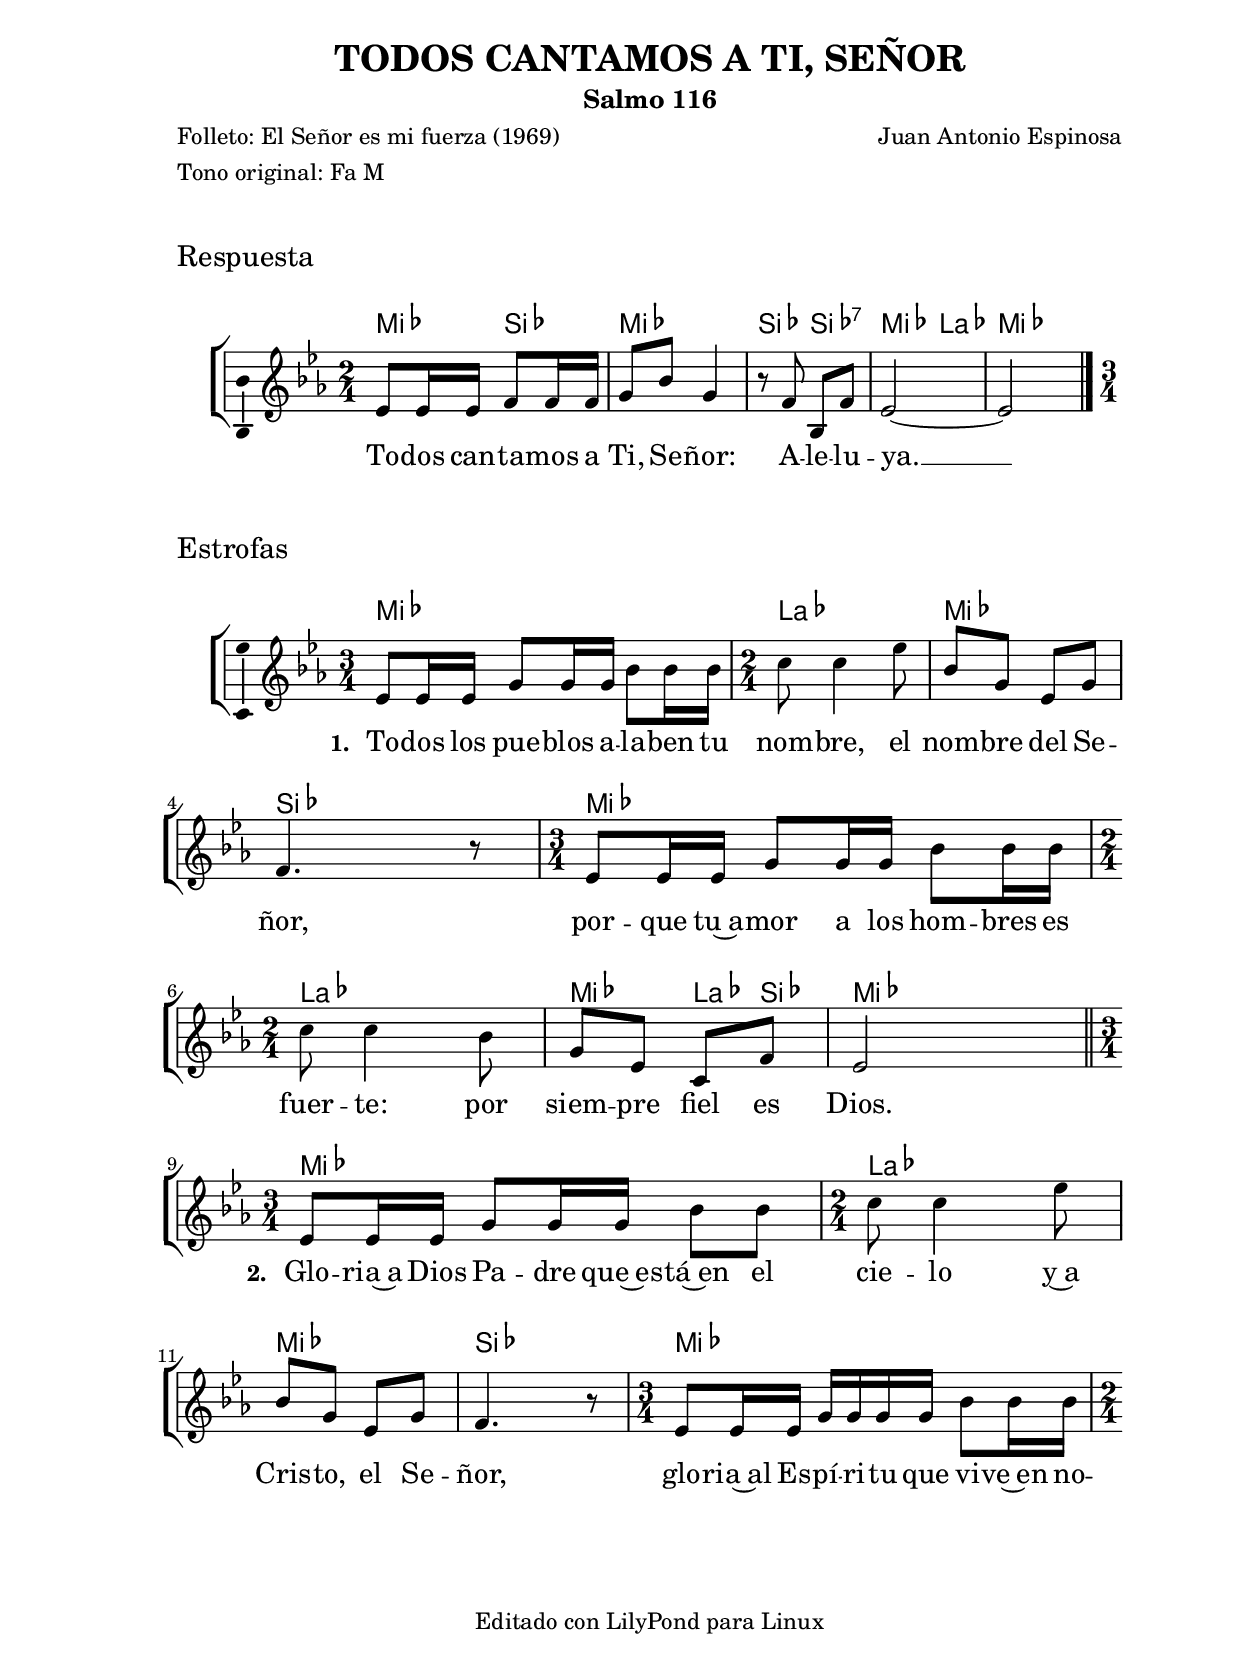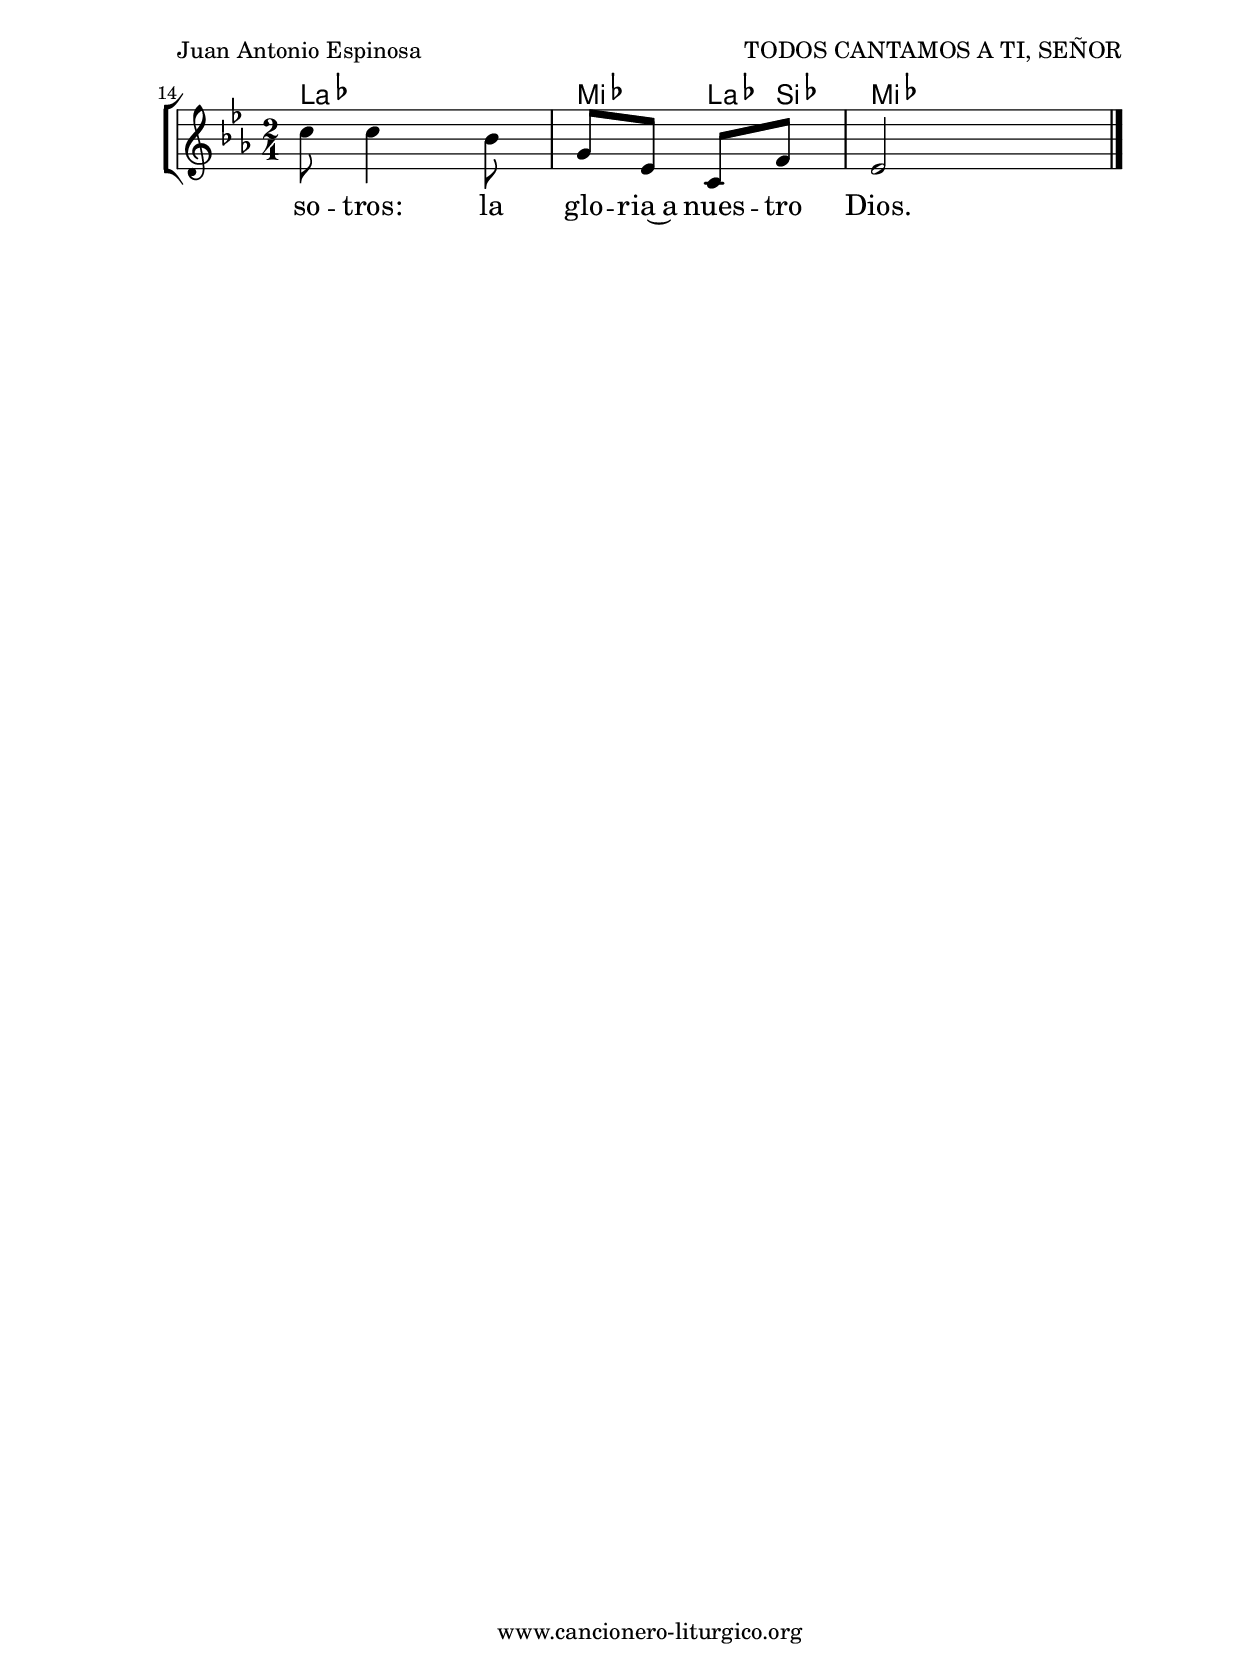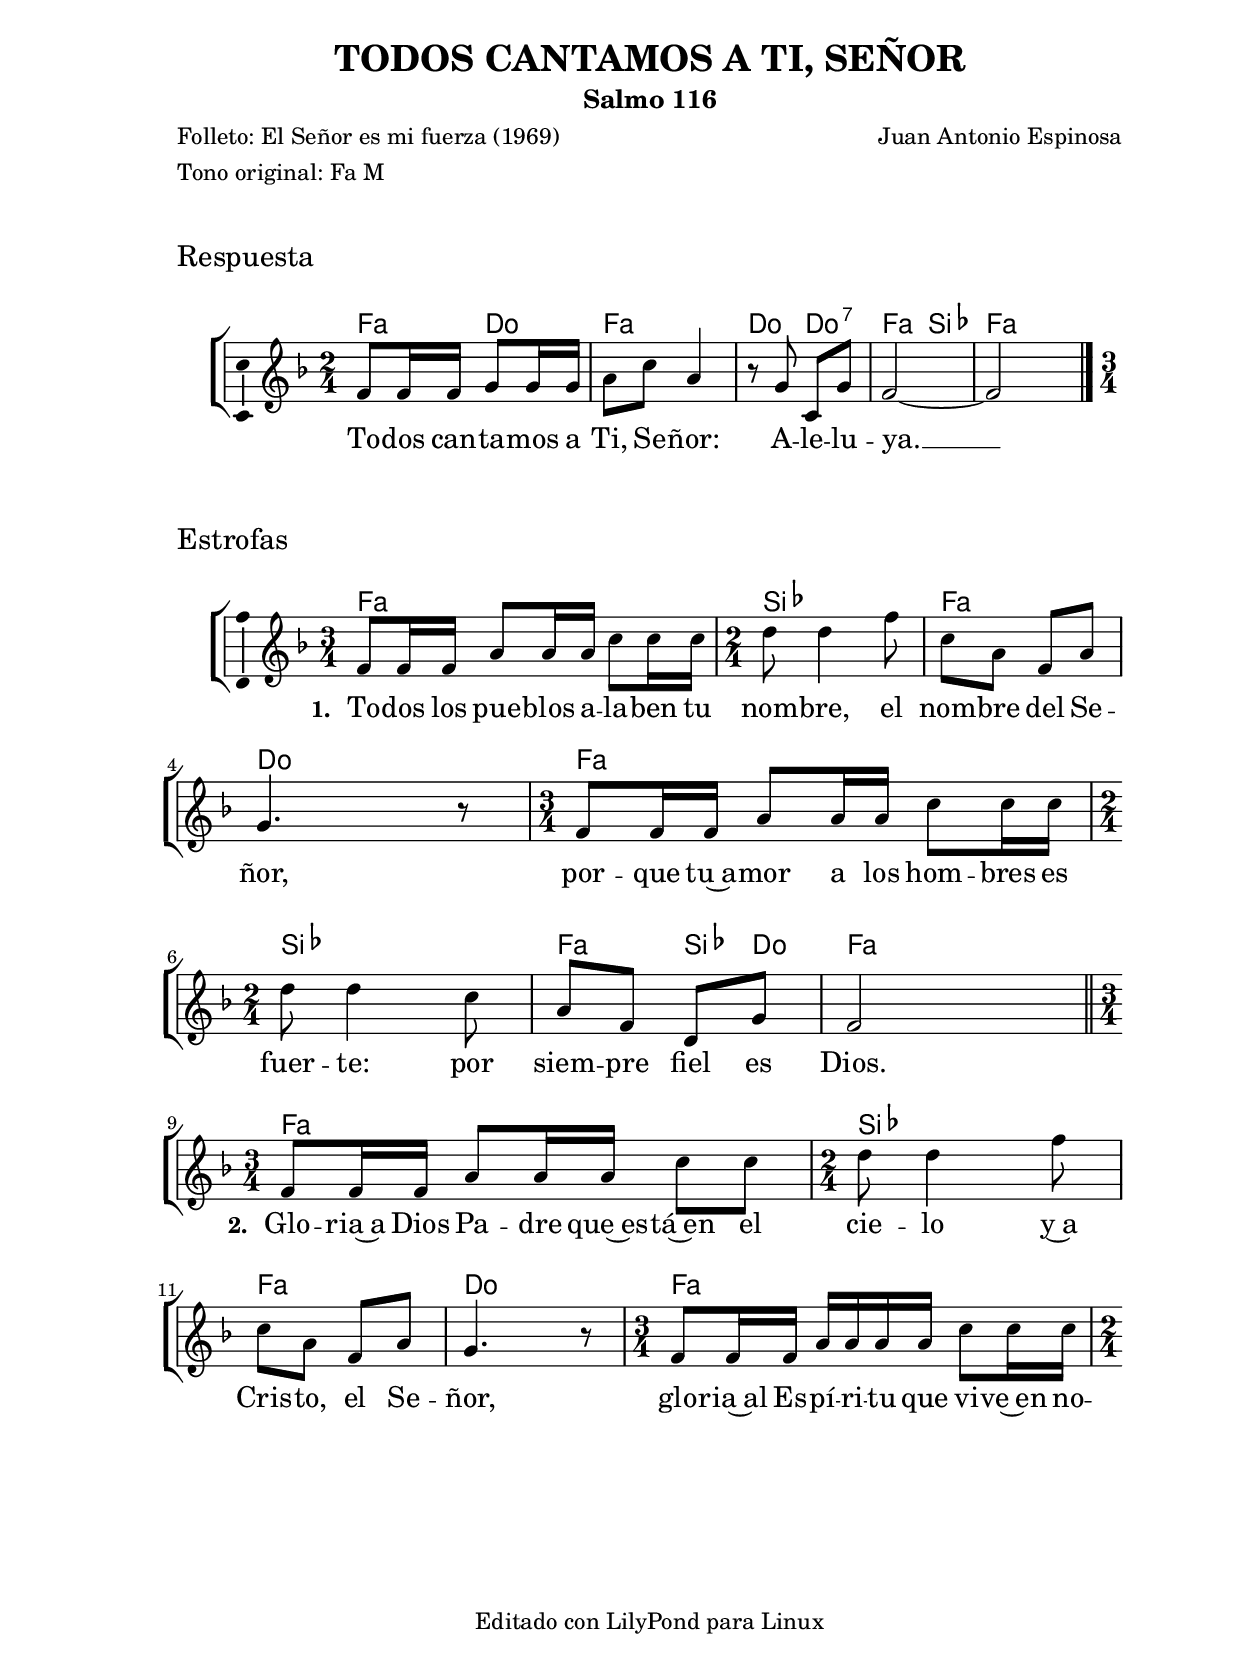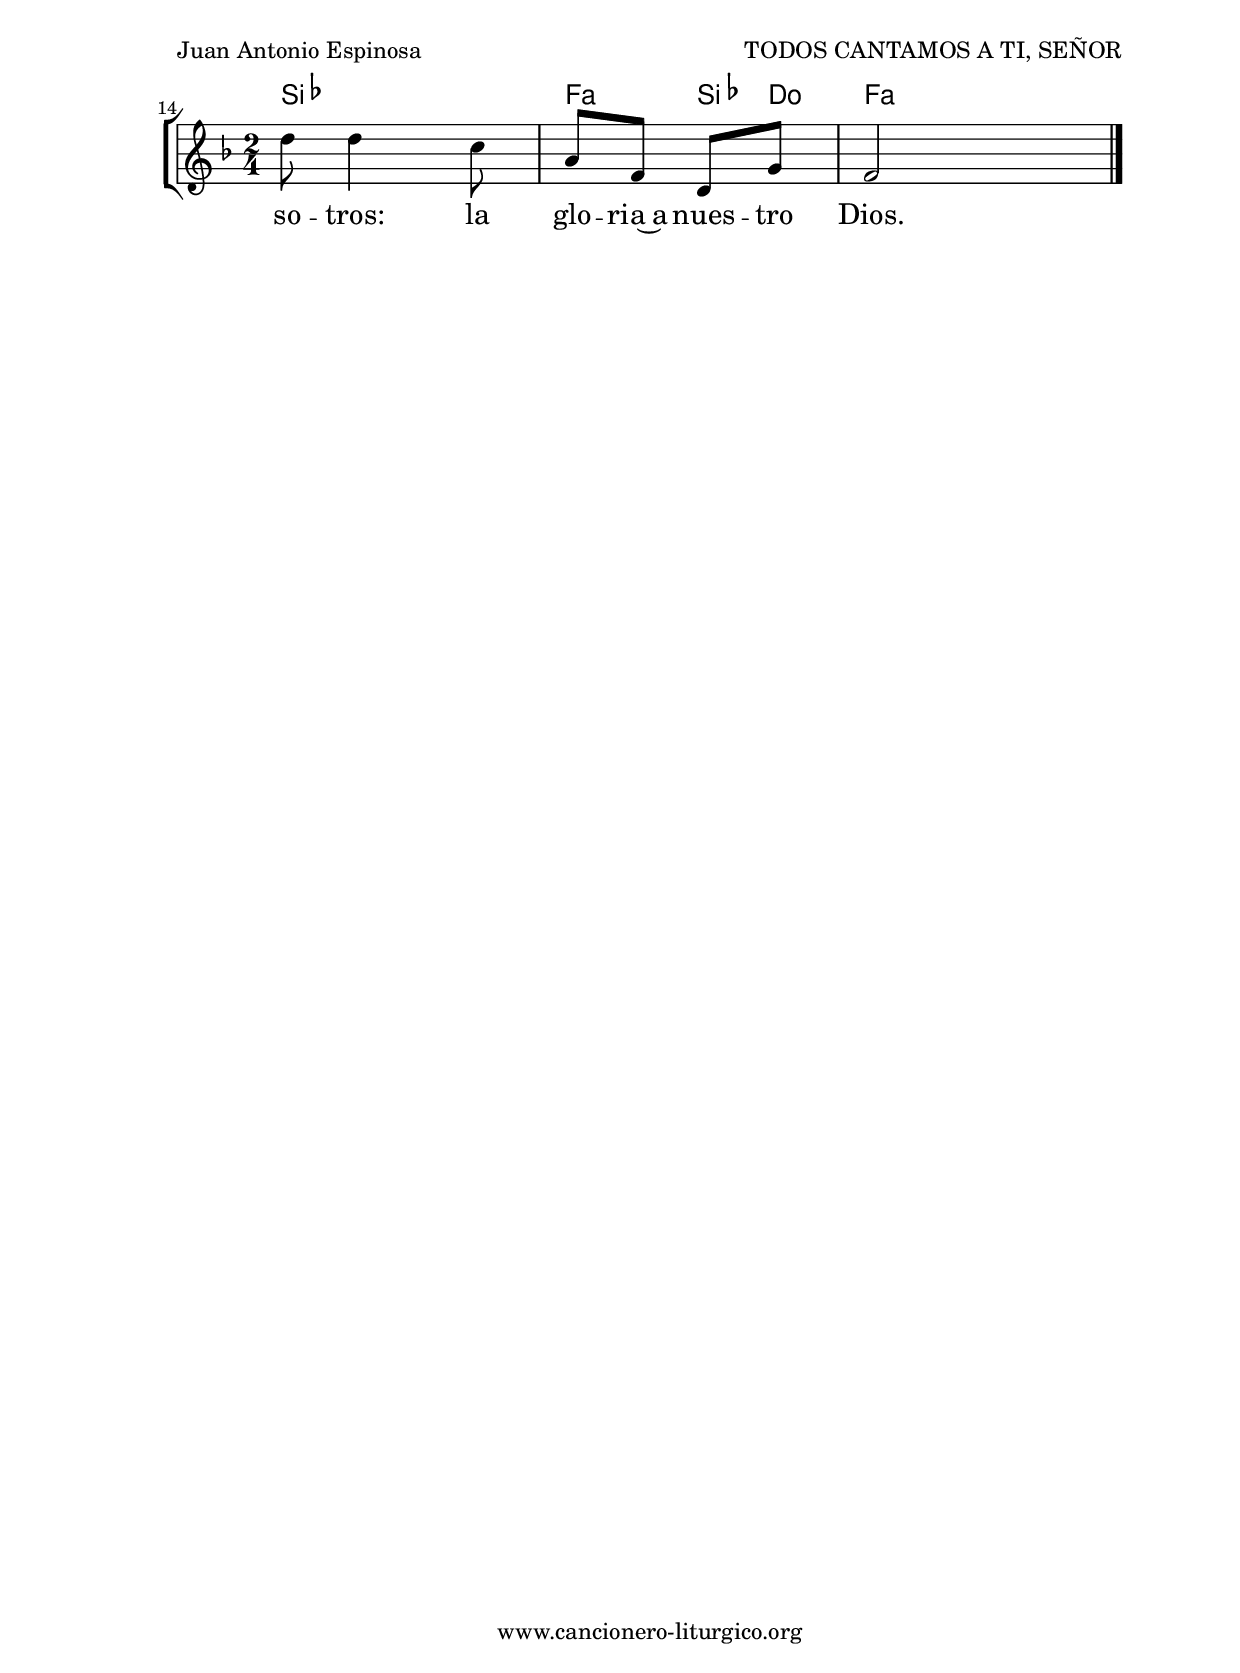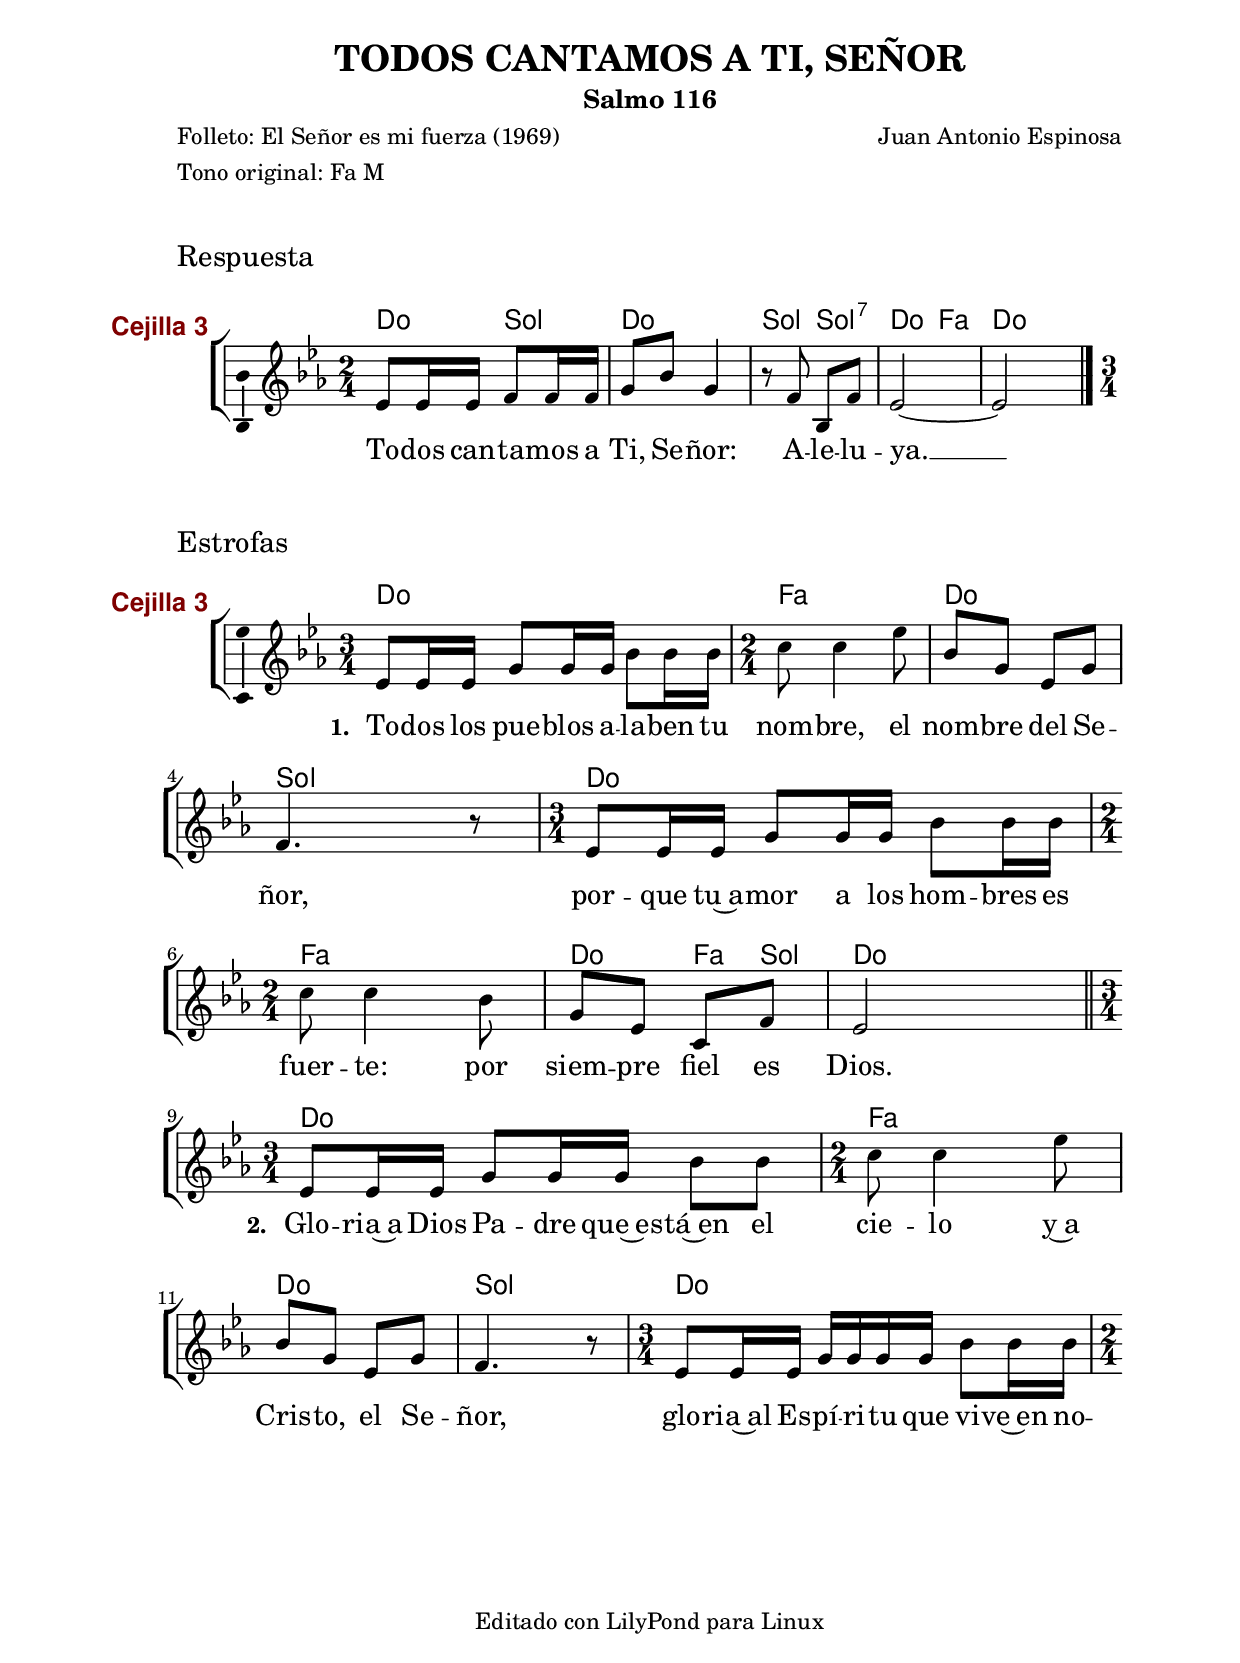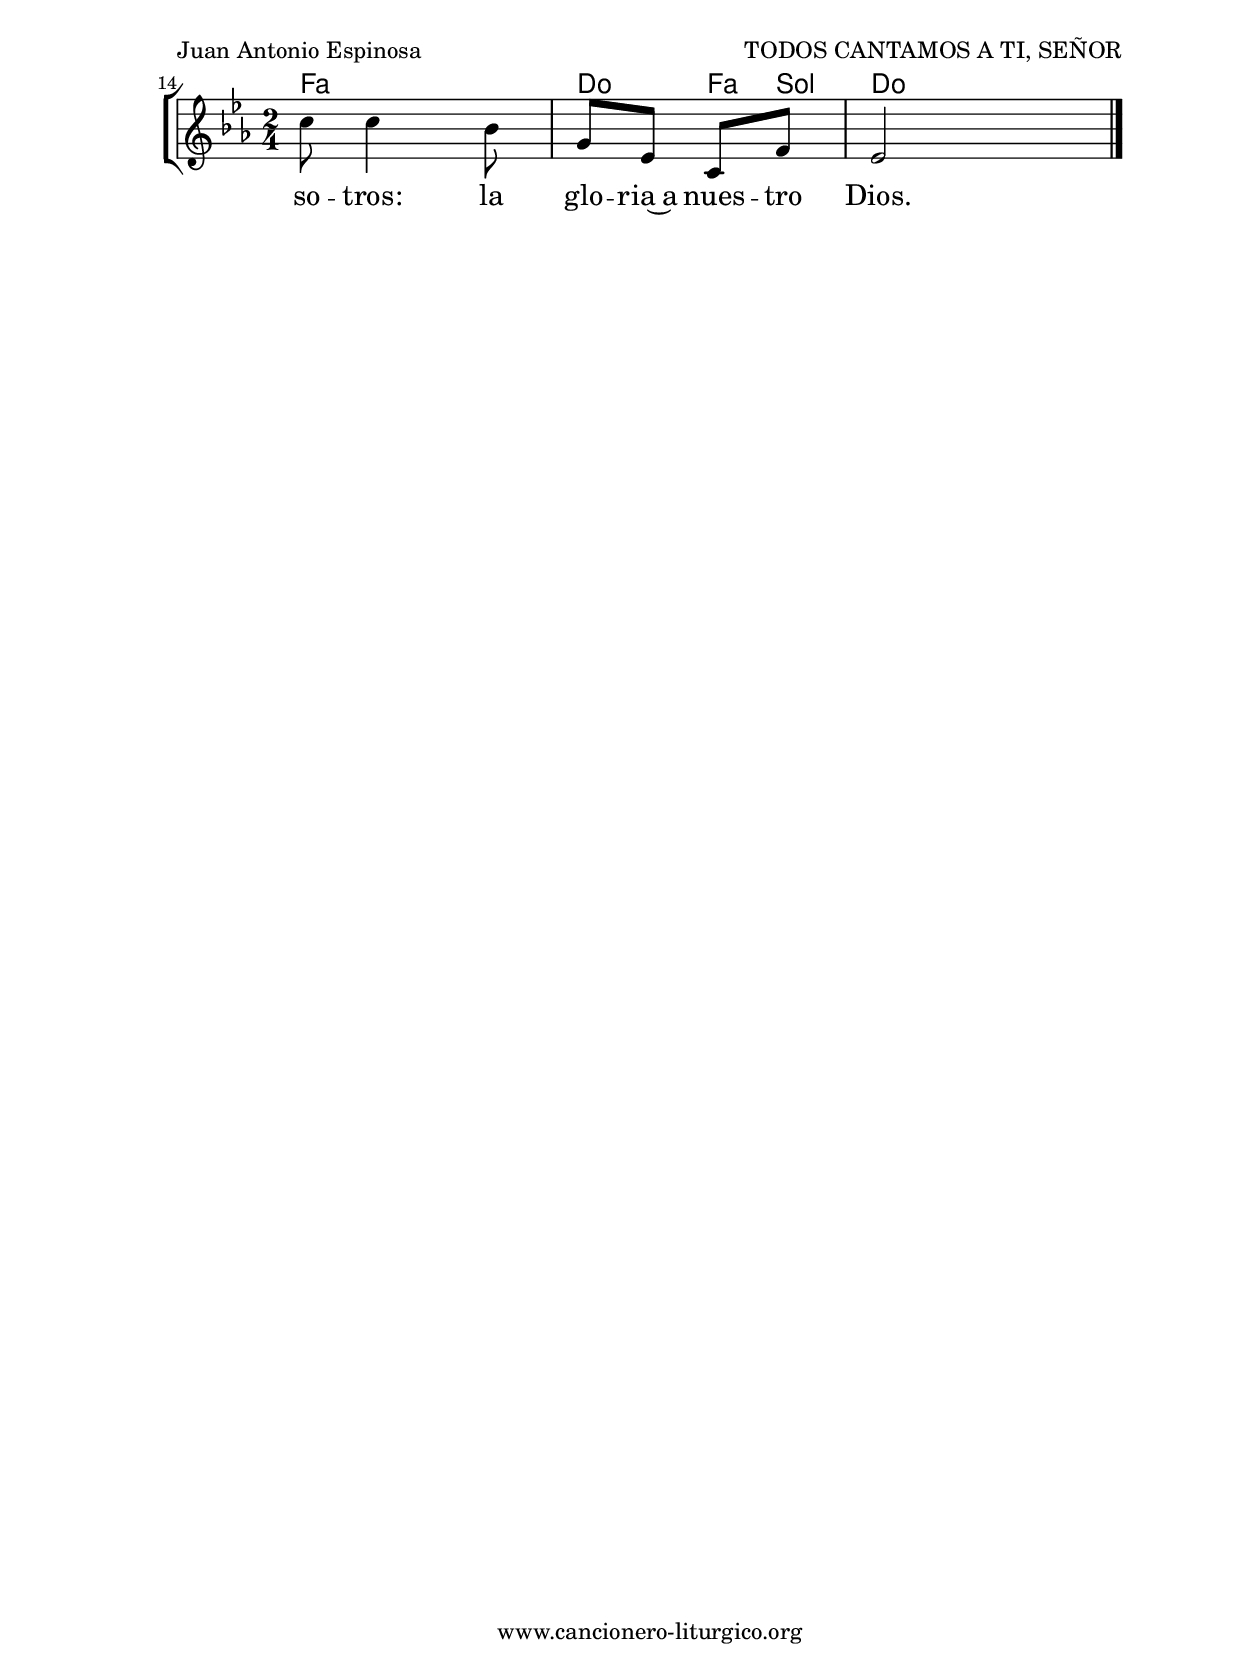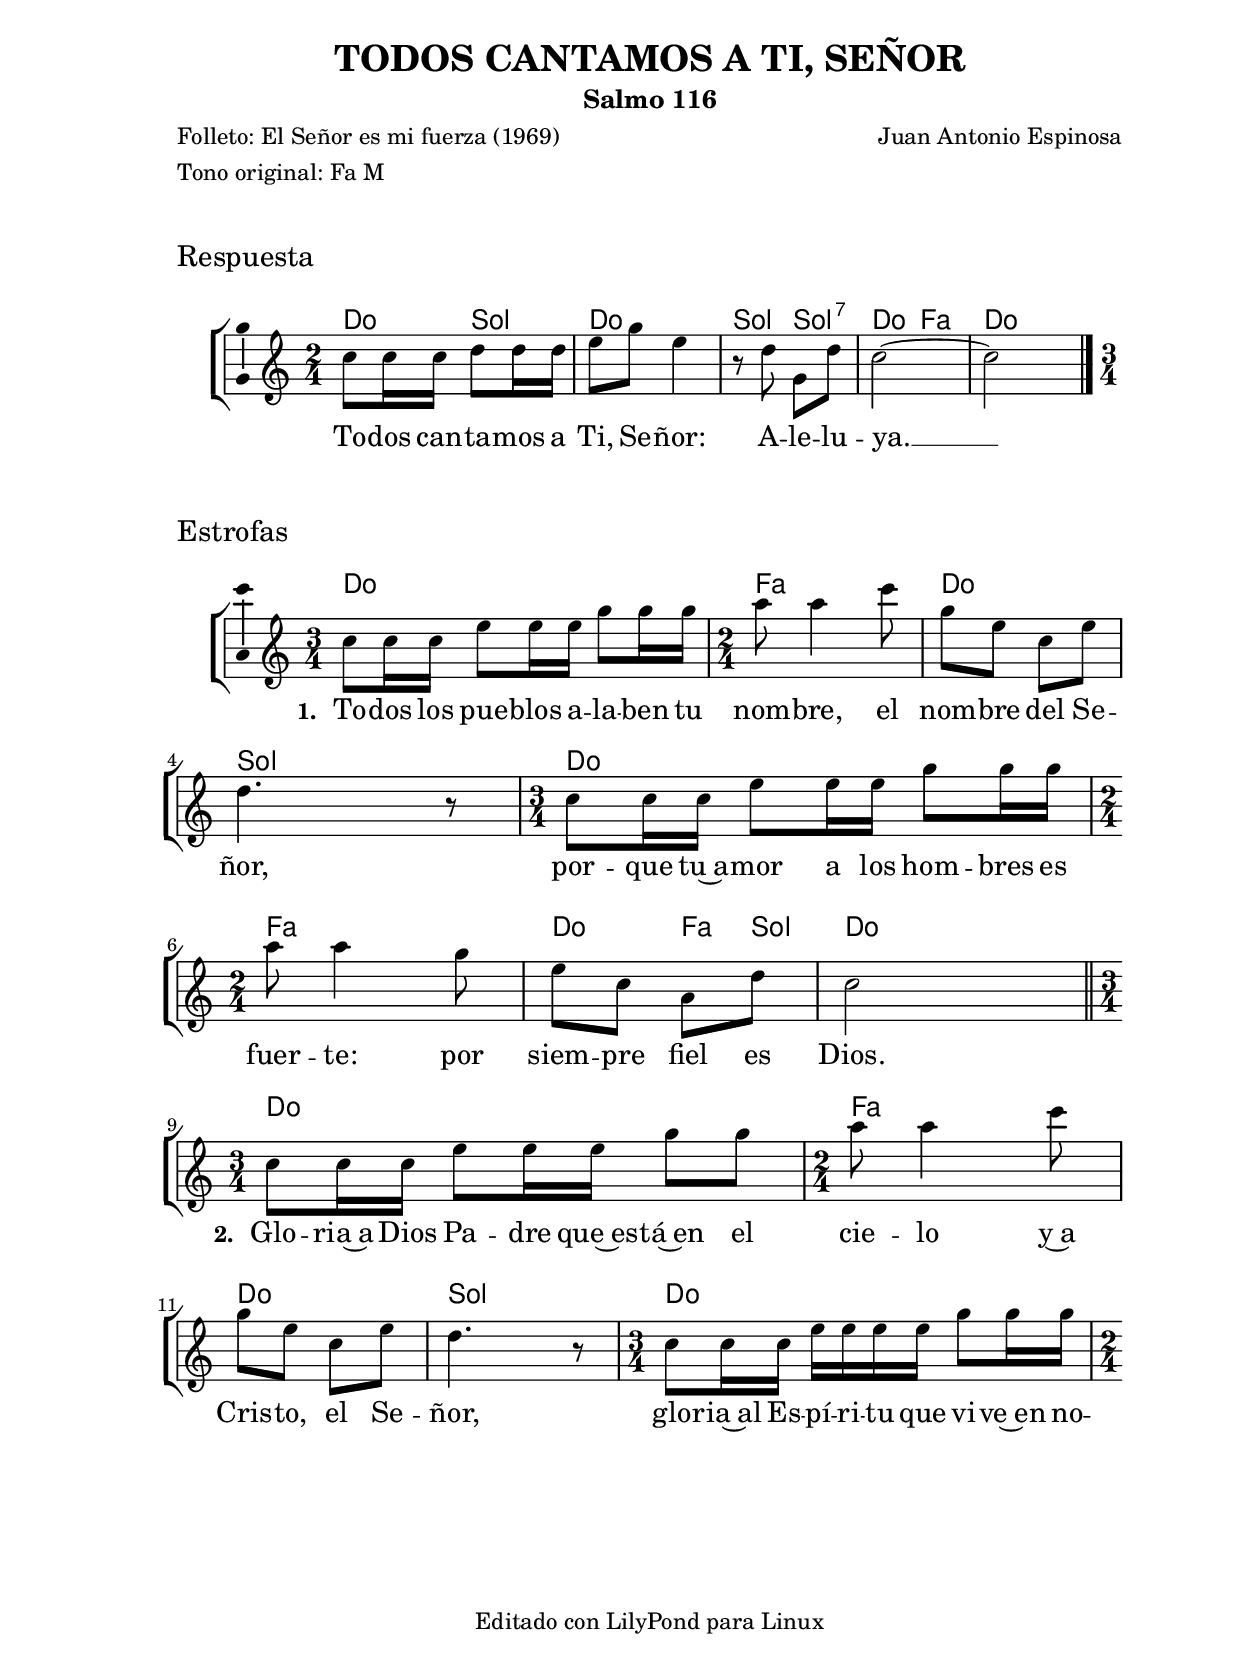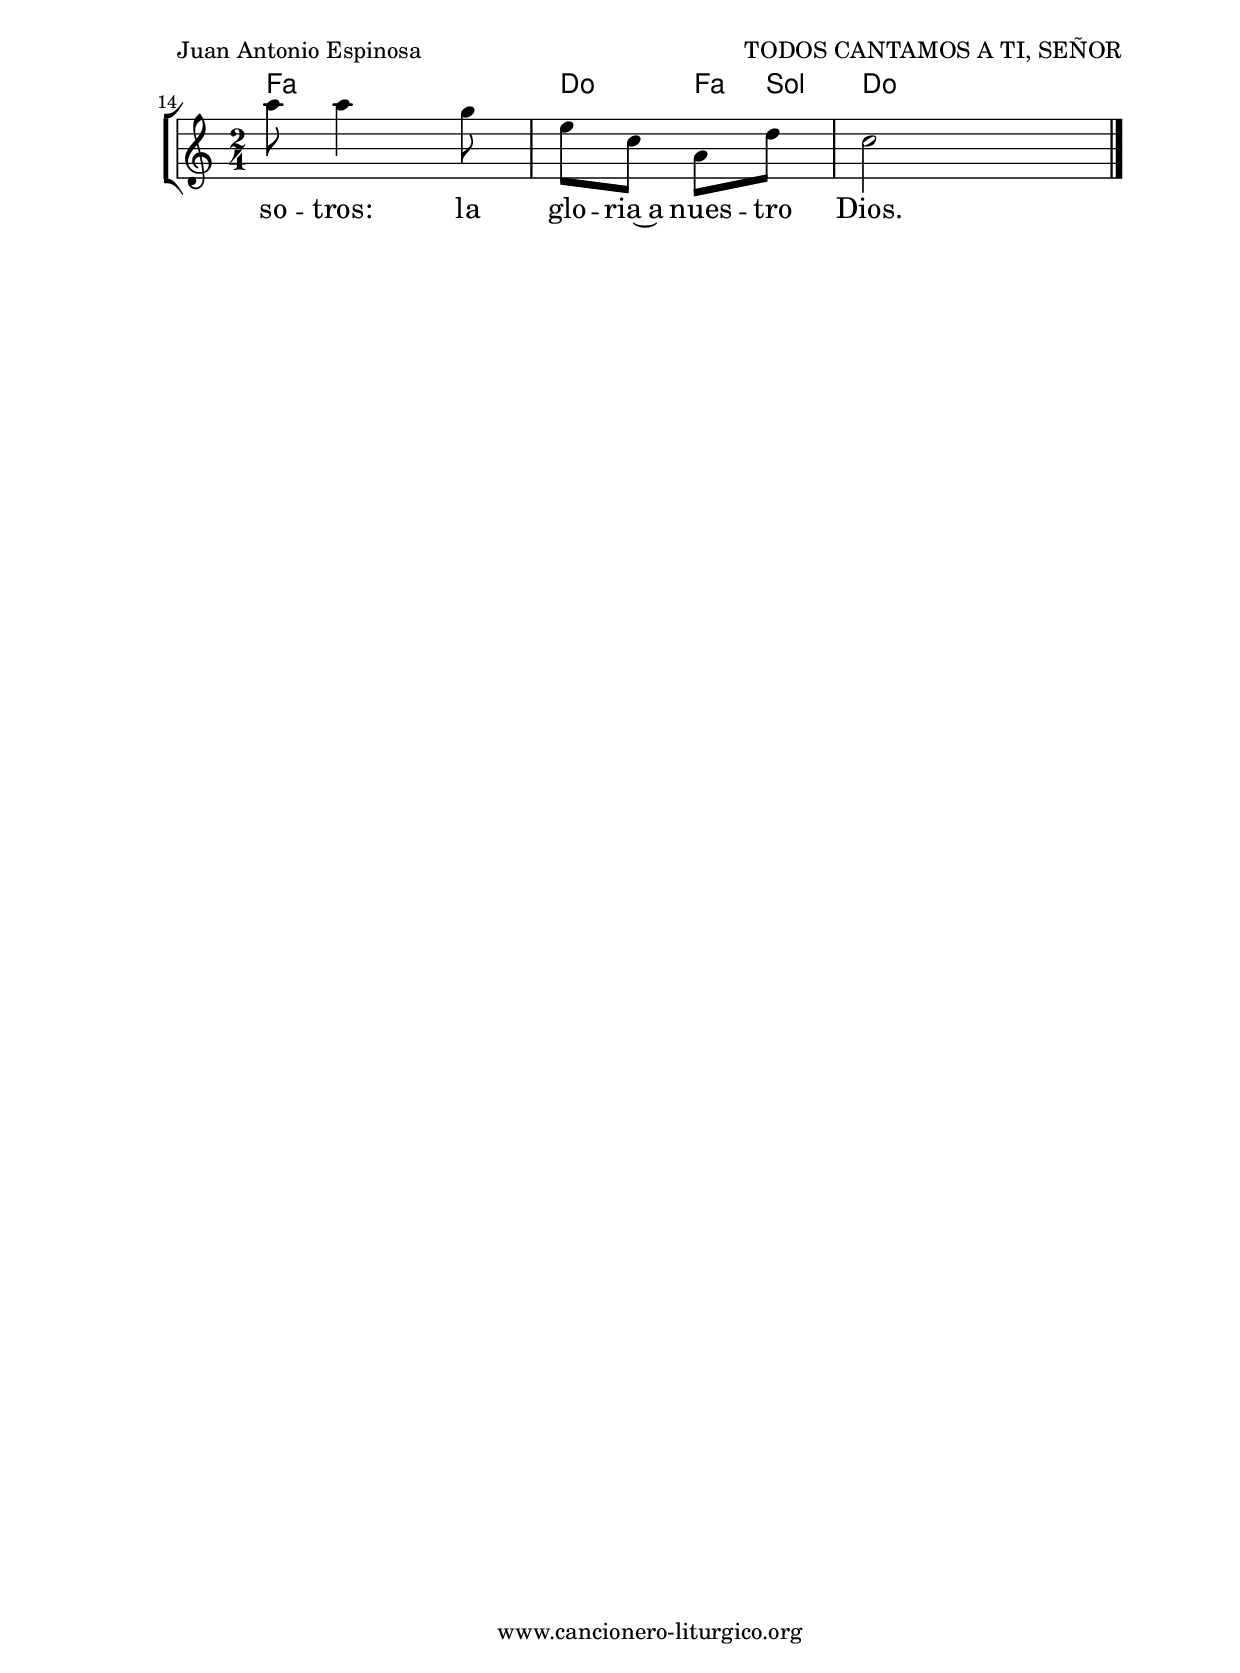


%versión de lilypond para la que se ha escrito esta partitura:
\version "2.16.0"

	%Tamaño papel
	#(set-default-paper-size "a4")
	%Tamaño partitura
	#(set-global-staff-size 20)
	%No responde al pulsar sobre una nota
	#(ly:set-option 'point-and-click #f)

%parámetros del encabezamiento:
\header {
	title = "TODOS CANTAMOS A TI, SEÑOR"
	subtitle = "Salmo 116"
	composer = "Juan Antonio Espinosa"
	poet = "Folleto: El Señor es mi fuerza (1969)"
	meter = "Tono original: Fa M"
	arranger = ""
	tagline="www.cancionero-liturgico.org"
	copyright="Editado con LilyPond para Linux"
	tiempo = ""
	usos = "Salmo"
	letra = ""
	}

%parámetros asociados al papel:
\paper  {
	oddHeaderMarkup = \markup {\fill-line { \on-the-fly #not-first-page \fromproperty #'header:title \on-the-fly #not-first-page \fromproperty #'header:composer }}
	evenHeaderMarkup = \markup {\fill-line { \fromproperty #'header:composer \fromproperty #'header:title }}
	#(set-paper-size "a4")
	print-page-number = ##f
	first-page-number = 1
	print-first-page-number = ##f
	head-separation = 3.0 \cm
	top-margin = 2.0 \cm
	bottom-margin = 0.5\cm
	left-margin = 3.0 \cm
	line-width = 16.0 \cm 
	indent = 8\mm
	interscoreline = 2.\mm
	between-system-space = 15\mm
%	para que las partituras no llenen la hoja:
	ragged-bottom = ##t
%	idem para la última hoja:
	ragged-last-bottom = ##f
%	para que las partituras llenen el ancho del papel:
	ragged-last = ##f
	after-title-space = 2.5 \cm
%page-count=2
%system-count=8

	%Flexible Vertical Spacing
	markup-system-spacing =
	#'((basic-distance . 5) (minimum-distance . 3) (padding . 3))
	score-markup-spacing =
	#'((basic-distance . 15) (minimum-distance . 10) (padding . 3))
%	score-system-spacing =
%	#'((basic-distance . 15) (minimum-distance . 10) (padding . 5))
	system-system-spacing =
	#'((basic-distance . 5) (minimum-distance . 3) (padding . 3))
	markup-markup-spacing =
	#'((basic-distance . 20) (minimum-distance . 15) (padding . 3))
	last-bottom-spacing =
	#'((basic-distance . 5) (minimum-distance . 5) (padding . 3))
%	top-system-spacing =
%	#'((basic-distance . 10) (minimum-distance . 5) (padding . 3))
%	top-markup-spacing =
%	#'((basic-distance . 15) (minimum-distance . 10) (padding . 3))

	}


%parámetros que afectan a toda la partitura:
global =  {
	%clave de sol (G):
	\clef G
	\transpose f ees
	%armadura:
	\key f \major
	\tempo 4=90
	\set Score.tempoHideNote = ##t
	}


%%%%%%%%%%%%%%%%%%%%%%%%%%%%%%%%%%%%%%%%%%%%%%%%%%%%%%%
%%%%%%%%%%%%%%%%%%%%%%%%%%%%%%%%%%%%%%%%%%%%%%%%%%%%%%%
%%%%%%%%%%%%%%%%%%%%%%%%%%%%%%%%%%%%%%%%%%%%%%%%%%%%%%%


acordesrespuno = {
	\italianChords
	\chordmode {
	\transpose f ees
{

f4 c f s c c:7 f bes f s

}
}
}

melodiarespuno = 
	\transpose f ees
{
	\relative c'{

\time 2/4

f8 f16 f g8 g16 g
a8 c a4
r8 g8 c, g'
f2~
f

\time 3/4

\bar "|."
}
}


textorespuno = \lyricmode {

To -- dos can -- ta -- mos a Ti, Se -- ñor:
A -- le -- lu -- ya. __

	}

acordesrespunoStaff = \context ChordNames = acordesrespunoStaff <<
	\set chordChanges = ##t
	\acordesrespuno
	>>


%%%%%%%%%%%%%%%%%%%%%%%%%%%%%%%%%%% CEJILLA %%%%%%%%%%%%%%%%%%%%%%%%%%%%%%%%%%%
acordesrespunocejilla = {
%%%	\override ChordNames.ChordName #'font-size = #-1
%%%	\override ChordNames.ChordName #'font-series = #'bold
	\transpose ees c {
		\acordesrespuno
		}
	}

acordesrespunocejillaStaff = \context ChordNames = acordesrespunocejillaStaff <<
	\set Staff.instrumentName = \markup \with-color #darkred \larger \bold \sans "Cejilla 3"
	\set chordChanges = ##t
	\acordesrespunocejilla
	>>
%%%%%%%%%%%%%%%%%%%%%%%%%%%%%%%%%%% CEJILLA %%%%%%%%%%%%%%%%%%%%%%%%%%%%%%%%%%%


vozrespunoStaff = \context Voice = vozrespunoStaff
\with {\consists "Ambitus_engraver"}
<<
%	\set Staff.instrumentName = ""
%	\set Staff.shortInstrumentName = ""
%	\set Staff.midiInstrument = #"clarinet"
%	\set Staff.midiInstrument = #"cello"
%	\set Staff.midiInstrument = #"flute"
	\set Staff.midiInstrument = #"electric guitar (jazz)"
%	\set Staff.midiInstrument = #"english horn"
%	\set Staff.midiInstrument = #"violin"
%	\set Staff.midiInstrument = #"glockenspiel"
	\set Staff.midiMinimumVolume = #0.7
	\set Staff.midiMaximumVolume = #0.9
	\global
	\melodiarespuno
	>>

textorespunoStaff = \context Lyrics = textorespunoStaff <<
	\lyricsto vozrespunoStaff \textorespuno
	>>


%%%%%%%%%%%%%%%%%%%%%%%%%%%%%%%%%%%%%%%%%%%%%%%%%%%%%%%
%%%%%%%%%%%%%%%%%%%%%%%%%%%%%%%%%%%%%%%%%%%%%%%%%%%%%%%
%%%%%%%%%%%%%%%%%%%%%%%%%%%%%%%%%%%%%%%%%%%%%%%%%%%%%%%


acordesrespest = {
	\italianChords
	\chordmode {
	\transpose f ees
{

f4 s s bes s f s c s f s s bes s f bes8 c8 f4 s

f4 s s bes s f s c s f s s bes s f bes8 c8 f4 s

}
}
}

melodiarespest = 
	\transpose f ees
{
	\relative c'{

\time 3/4
f8 f16 f a8 a16 a c8 c16 c

\time 2/4
d8 d4 f8
c8 a f a
g4. r8

\time 3/4
f8 f16 f a8 a16 a c8 c16 c

\time 2/4
d8 d4 c8
a8 f d g
f2

%Para evitar confusión en el cambio de compás, al volver al estribillo
\override Staff.TimeSignature #'break-visibility = ##'end-of-line-invisible
\bar "||"
\break

\time 3/4
f8 f16 f a8 a16 a c8 c

\time 2/4
d8 d4 f8
c8 a f a
g4. r8

\time 3/4
f8 f16 f a16 a a a c8 c16 c

\time 2/4
d8 d4 c8
a8 f d g
f2

\bar "|."
}
}


textorespest = \lyricmode {

\set stanza =#"1. " To -- dos los pue -- blos a -- la -- ben tu nom -- bre,
el nom -- bre del Se -- ñor,
por -- que tu~a -- mor a los hom -- bres es fuer -- te:
por siem -- pre fiel es Dios.

\set stanza =#"2. " Glo -- ria~a Dios Pa -- dre que~es -- tá~en el cie -- lo
y~a Cris -- to, el Se -- ñor,
glo -- ria~al Es -- pí -- ri -- tu que vi -- ve~en no -- so -- tros:
la glo -- ria~a nues -- tro Dios.

	}

acordesrespestStaff = \context ChordNames = acordesrespestStaff <<
	\set chordChanges = ##t
	\acordesrespest
	>>


%%%%%%%%%%%%%%%%%%%%%%%%%%%%%%%%%%% CEJILLA %%%%%%%%%%%%%%%%%%%%%%%%%%%%%%%%%%%
acordesrespestcejilla = {
%%%	\override ChordNames.ChordName #'font-size = #-1
%%%	\override ChordNames.ChordName #'font-series = #'bold
	\transpose ees c {
		\acordesrespest
		}
	}

acordesrespestcejillaStaff = \context ChordNames = acordesrespestcejillaStaff <<
	\set Staff.instrumentName = \markup \with-color #darkred \larger \bold \sans "Cejilla 3"
	\set chordChanges = ##t
	\acordesrespestcejilla
	>>
%%%%%%%%%%%%%%%%%%%%%%%%%%%%%%%%%%% CEJILLA %%%%%%%%%%%%%%%%%%%%%%%%%%%%%%%%%%%


vozrespestStaff = \context Voice = vozrespestStaff
\with {\consists "Ambitus_engraver"}
<<
%	\set Staff.instrumentName = ""
%	\set Staff.shortInstrumentName = ""
%	\set Staff.midiInstrument = #"clarinet"
%	\set Staff.midiInstrument = #"cello"
%	\set Staff.midiInstrument = #"flute"
	\set Staff.midiInstrument = #"electric guitar (jazz)"
%	\set Staff.midiInstrument = #"english horn"
%	\set Staff.midiInstrument = #"violin"
%	\set Staff.midiInstrument = #"glockenspiel"
	\set Staff.midiMinimumVolume = #0.7
	\set Staff.midiMaximumVolume = #0.9
	\global
	\melodiarespest
	>>

textorespestStaff = \context Lyrics = textorespestStaff <<
	\lyricsto vozrespestStaff \textorespest
	>>


%%%%%%%%%%%%%%%%%%%%%%%%%%%%%%%%%%%%%%%%%%%%%%%%%%%%%%%
%%%%%%%%%%%%%%%%%%%%%%%%%%%%%%%%%%%%%%%%%%%%%%%%%%%%%%%
%%%%%%%%%%%%%%%%%%%%%%%%%%%%%%%%%%%%%%%%%%%%%%%%%%%%%%%


\book {
	\score {
		\context ChoirStaff {
			\override StaffGroup.SystemStartBracket #'collapse-height = #1
			\override Score.SystemStartBar #'collapse-height = #1
			<<
			\acordesrespunoStaff
			\vozrespunoStaff
			\textorespunoStaff
			>>
			}
		\layout {
	    		\context {
				\Lyrics
				\override LyricText #'font-size = #2
				}
	   		 \context {
				\Score
				\override StaffSymbol #'staff-space = #(magstep +3)
				}
			}
		\header{piece=\markup{\fontsize #2 "Respuesta"}}
		}
	\score {
		\context ChoirStaff {
			\override StaffGroup.SystemStartBracket #'collapse-height = #1
			\override Score.SystemStartBar #'collapse-height = #1
			<<
			\acordesrespestStaff
			\vozrespestStaff
			\textorespestStaff
			>>
			}
		\layout {
system-count=6
	    		\context {
				\Lyrics
				\override LyricText #'font-size = #2
				}
	   		 \context {
				\Score
				\override StaffSymbol #'staff-space = #(magstep +3)
				}
			}
		\header{piece=\markup{\fontsize #2 "Estrofas"}}
		}
	\score {
		\unfoldRepeats
		\context ChoirStaff {
			<<
			\acordesrespunoStaff
			\vozrespunoStaff
			>>
			<<
			\acordesrespestStaff
			\vozrespestStaff
			>>
			}
		\midi {
	  		\context {
	  			\Score
				tempoWholesPerMinute = #(ly:make-moment 70 4)
				}
			}
		}
	}


%Partitura para guitarra
#(define output-suffix "G")
\book {
	\score {
		\context ChoirStaff {
			\override StaffGroup.SystemStartBracket #'collapse-height = #1
			\override Score.SystemStartBar #'collapse-height = #1
			<<
			\acordesrespunocejillaStaff
			\vozrespunoStaff
			\textorespunoStaff
			>>
			}
		\layout {
%%%%%%%%%%%%%%%%%%%%%%%%%%%%%%%%%%% CEJILLA %%%%%%%%%%%%%%%%%%%%%%%%%%%%%%%%%%%
			\context {
				\ChordNames \consists Instrument_name_engraver
				}
%%%%%%%%%%%%%%%%%%%%%%%%%%%%%%%%%%% CEJILLA %%%%%%%%%%%%%%%%%%%%%%%%%%%%%%%%%%%
	    		\context {
				\Lyrics
				\override LyricText #'font-size = #2
				}
	   		 \context {
				\Score
				\override StaffSymbol #'staff-space = #(magstep +3)
				}
			}
		\header{piece=\markup{\fontsize #2 "Respuesta"}}
		}
	\score {
		\context ChoirStaff {
			\override StaffGroup.SystemStartBracket #'collapse-height = #1
			\override Score.SystemStartBar #'collapse-height = #1
			<<
			\acordesrespestcejillaStaff
			\vozrespestStaff
			\textorespestStaff
			>>
			}
		\layout {
system-count=6
%%%%%%%%%%%%%%%%%%%%%%%%%%%%%%%%%%% CEJILLA %%%%%%%%%%%%%%%%%%%%%%%%%%%%%%%%%%%
			\context {
				\ChordNames \consists Instrument_name_engraver
				}
%%%%%%%%%%%%%%%%%%%%%%%%%%%%%%%%%%% CEJILLA %%%%%%%%%%%%%%%%%%%%%%%%%%%%%%%%%%%
	    		\context {
				\Lyrics
				\override LyricText #'font-size = #2
				}
	   		 \context {
				\Score
				\override StaffSymbol #'staff-space = #(magstep +3)
				}
			}
		\header{piece=\markup{\fontsize #2 "Estrofas"}}
		}
	}


#(define output-suffix "C")
\book {
	\score {
		\context ChoirStaff {
			\override StaffGroup.SystemStartBracket #'collapse-height = #1
			\override Score.SystemStartBar #'collapse-height = #1
\transpose c d
			<<
			\acordesrespunoStaff
			\vozrespunoStaff
			\textorespunoStaff
			>>
			}
		\layout {
	    		\context {
				\Lyrics
				\override LyricText #'font-size = #2
				}
	   		 \context {
				\Score
				\override StaffSymbol #'staff-space = #(magstep +3)
				}
			}
		\header{piece=\markup{\fontsize #2 "Respuesta"}}
		}
	\score {
		\context ChoirStaff {
			\override StaffGroup.SystemStartBracket #'collapse-height = #1
			\override Score.SystemStartBar #'collapse-height = #1
\transpose c d
			<<
			\acordesrespestStaff
			\vozrespestStaff
			\textorespestStaff
			>>
			}
		\layout {
system-count=6
	    		\context {
				\Lyrics
				\override LyricText #'font-size = #2
				}
	   		 \context {
				\Score
				\override StaffSymbol #'staff-space = #(magstep +3)
				}
			}
		\header{piece=\markup{\fontsize #2 "Estrofas"}}
		}
	}


#(define output-suffix "S")
\book {
	\score {
		\context ChoirStaff {
			\override StaffGroup.SystemStartBracket #'collapse-height = #1
			\override Score.SystemStartBar #'collapse-height = #1
\transpose c a
			<<
			\acordesrespunoStaff
			\vozrespunoStaff
			\textorespunoStaff
			>>
			}
		\layout {
	    		\context {
				\Lyrics
				\override LyricText #'font-size = #2
				}
	   		 \context {
				\Score
				\override StaffSymbol #'staff-space = #(magstep +3)
				}
			}
		\header{piece=\markup{\fontsize #2 "Respuesta"}}
		}
	\score {
		\context ChoirStaff {
			\override StaffGroup.SystemStartBracket #'collapse-height = #1
			\override Score.SystemStartBar #'collapse-height = #1
\transpose c a
			<<
			\acordesrespestStaff
			\vozrespestStaff
			\textorespestStaff
			>>
			}
		\layout {
system-count=6
	    		\context {
				\Lyrics
				\override LyricText #'font-size = #2
				}
	   		 \context {
				\Score
				\override StaffSymbol #'staff-space = #(magstep +3)
				}
			}
		\header{piece=\markup{\fontsize #2 "Estrofas"}}
		}
	}



